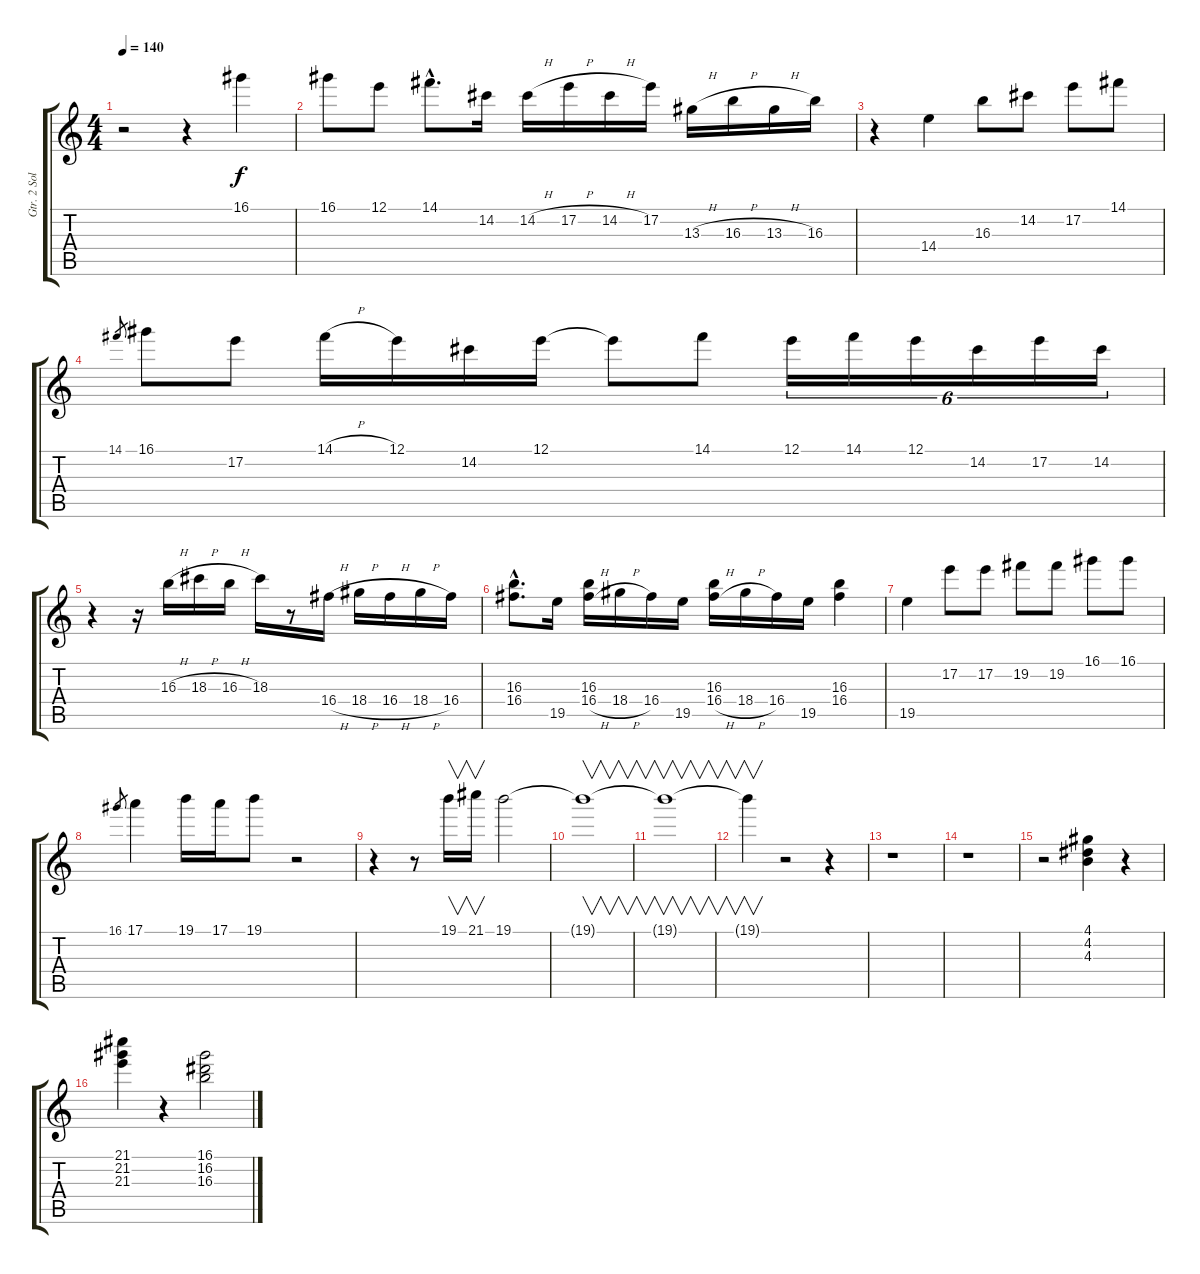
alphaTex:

\track ("Gtr. 2 Solo " "Gtr. 2 Sol") {instrument electricguitarclean}
\staff {score tabs}
\tuning (E4 B3 G3 D3 A2 E2) {hide}
\ts (4 4)
\tempo 140
\clef g2
\ks c
r.2{dy f} r.4 16.1.4 |
16.1.8 12.1.8 14.1{hac}.8{d} 14.2.16 14.2{h}.16 17.2{h}.16 14.2{h}.16 17.2.16 13.3{h}.16 16.3{h}.16 13.3{h}.16 16.3.16 |
r.4 14.4.4 16.3.8 14.2.8 17.2.8 14.1.8 |
14.1.8{gr} 16.1.8 17.2.8 14.1{h}.16 12.1.16 14.2.16 12.1.16 12.1{t}.8 14.1.8 12.1.16{tu (6 4)} 14.1.16{tu (6 4)} 12.1.16{tu (6 4)} 14.2.16{tu (6 4)} 17.2.16{tu (6 4)} 14.2.16{tu (6 4)} |
r.4 r.16 16.3{h}.16 18.3{h}.16 16.3{h}.16 18.3.16 r.8 16.4{h}.16 18.4{h}.16 16.4{h}.16 18.4{h}.16 16.4.16 |
(16.3{hac} 16.4{hac}).8{d} 19.5.16 (16.3 16.4{h}).16 18.4{h}.16 16.4.16 19.5.16 (16.3 16.4{h}).16 18.4{h}.16 16.4.16 19.5.16 (16.3 16.4).4 |
19.5.4 17.2.8 17.2.8 19.2.8 19.2.8 16.1.8 16.1.8 |
16.1.8{gr} 17.1.4 19.1.16 17.1.16 19.1.8 r.2 |
r.4 r.8 19.1.16{v} 21.1.16{v} 19.1.2 |
19.1{t}.1{v} |
19.1{t}.1{v} |
19.1{t}.4{v} r.2 r.4 |
r.1 |
r.1 |
r.2 (4.1 4.2 4.3).4 r.4 |
(21.1 21.2 21.3).4 r.4 (16.1 16.2 16.3).2
